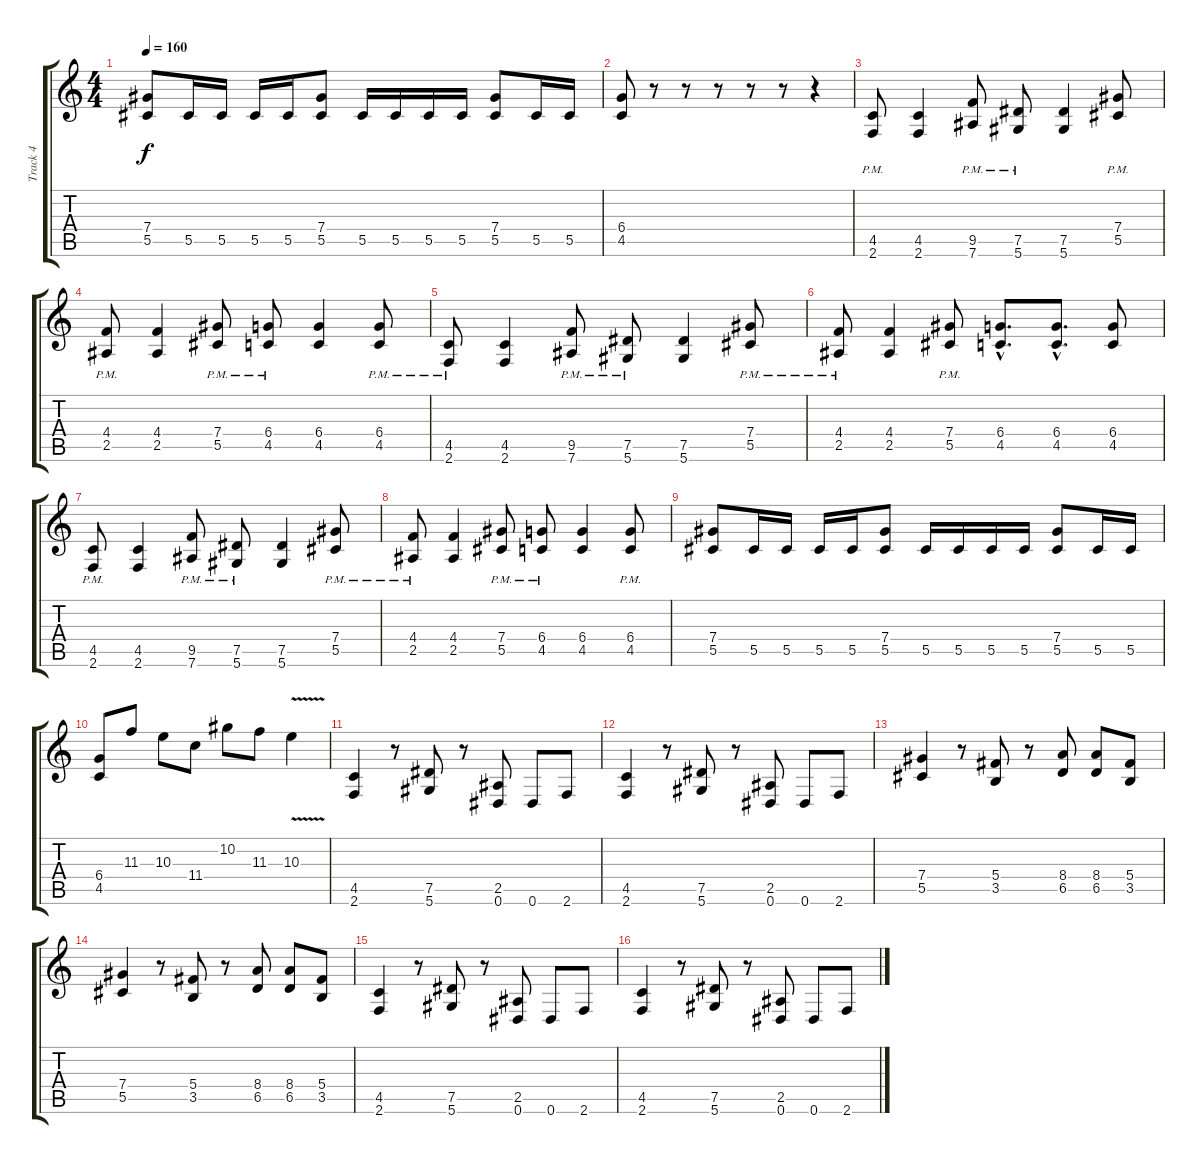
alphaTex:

\track ("Track 4" "Track 4") {instrument overdrivenguitar}
\staff {score tabs}
\tuning (Eb4 Bb3 Gb3 Db3 Ab2 Eb2) {hide}
\ts (4 4)
\tempo 160
\clef g2
\ks c
(7.4 5.5).8{dy f} 5.5.16 5.5.16 5.5.16 5.5.16 (7.4 5.5).8 5.5.16 5.5.16 5.5.16 5.5.16 (7.4 5.5).8 5.5.16 5.5.16 |
(6.4 4.5).8 r.8 r.8 r.8 r.8 r.8 r.4 |
(4.5{pm} 2.6{pm}).8 (4.5 2.6).4 (9.5{pm} 7.6{pm}).8 (7.5{pm} 5.6{pm}).8 (7.5 5.6).4 (7.4{pm} 5.5{pm}).8 |
(4.4{pm} 2.5{pm}).8 (4.4 2.5).4 (7.4{pm} 5.5{pm}).8 (6.4{pm} 4.5{pm}).8 (6.4 4.5).4 (6.4{pm} 4.5{pm}).8 |
(4.5{pm} 2.6{pm}).8 (4.5 2.6).4 (9.5{pm} 7.6{pm}).8 (7.5{pm} 5.6{pm}).8 (7.5 5.6).4 (7.4{pm} 5.5{pm}).8 |
(4.4{pm} 2.5{pm}).8 (4.4 2.5).4 (7.4{pm} 5.5{pm}).8 (6.4{hac} 4.5{hac}).8{d} (6.4{hac} 4.5{hac}).8{d} (6.4 4.5).8 |
(4.5{pm} 2.6{pm}).8 (4.5 2.6).4 (9.5{pm} 7.6{pm}).8 (7.5{pm} 5.6{pm}).8 (7.5 5.6).4 (7.4{pm} 5.5{pm}).8 |
(4.4{pm} 2.5{pm}).8 (4.4 2.5).4 (7.4{pm} 5.5{pm}).8 (6.4{pm} 4.5{pm}).8 (6.4 4.5).4 (6.4{pm} 4.5{pm}).8 |
(7.4 5.5).8 5.5.16 5.5.16 5.5.16 5.5.16 (7.4 5.5).8 5.5.16 5.5.16 5.5.16 5.5.16 (7.4 5.5).8 5.5.16 5.5.16 |
(6.4 4.5).8 11.3.8 10.3.8 11.4.8 10.2.8 11.3.8 10.3{v}.4 |
(4.5 2.6).4 r.8 (7.5 5.6).8 r.8 (2.5 0.6).8 0.6.8 2.6.8 |
(4.5 2.6).4 r.8 (7.5 5.6).8 r.8 (2.5 0.6).8 0.6.8 2.6.8 |
(7.4 5.5).4 r.8 (5.4 3.5).8 r.8 (8.4 6.5).8 (8.4 6.5).8 (5.4 3.5).8 |
(7.4 5.5).4 r.8 (5.4 3.5).8 r.8 (8.4 6.5).8 (8.4 6.5).8 (5.4 3.5).8 |
(4.5 2.6).4 r.8 (7.5 5.6).8 r.8 (2.5 0.6).8 0.6.8 2.6.8 |
(4.5 2.6).4 r.8 (7.5 5.6).8 r.8 (2.5 0.6).8 0.6.8 2.6.8
